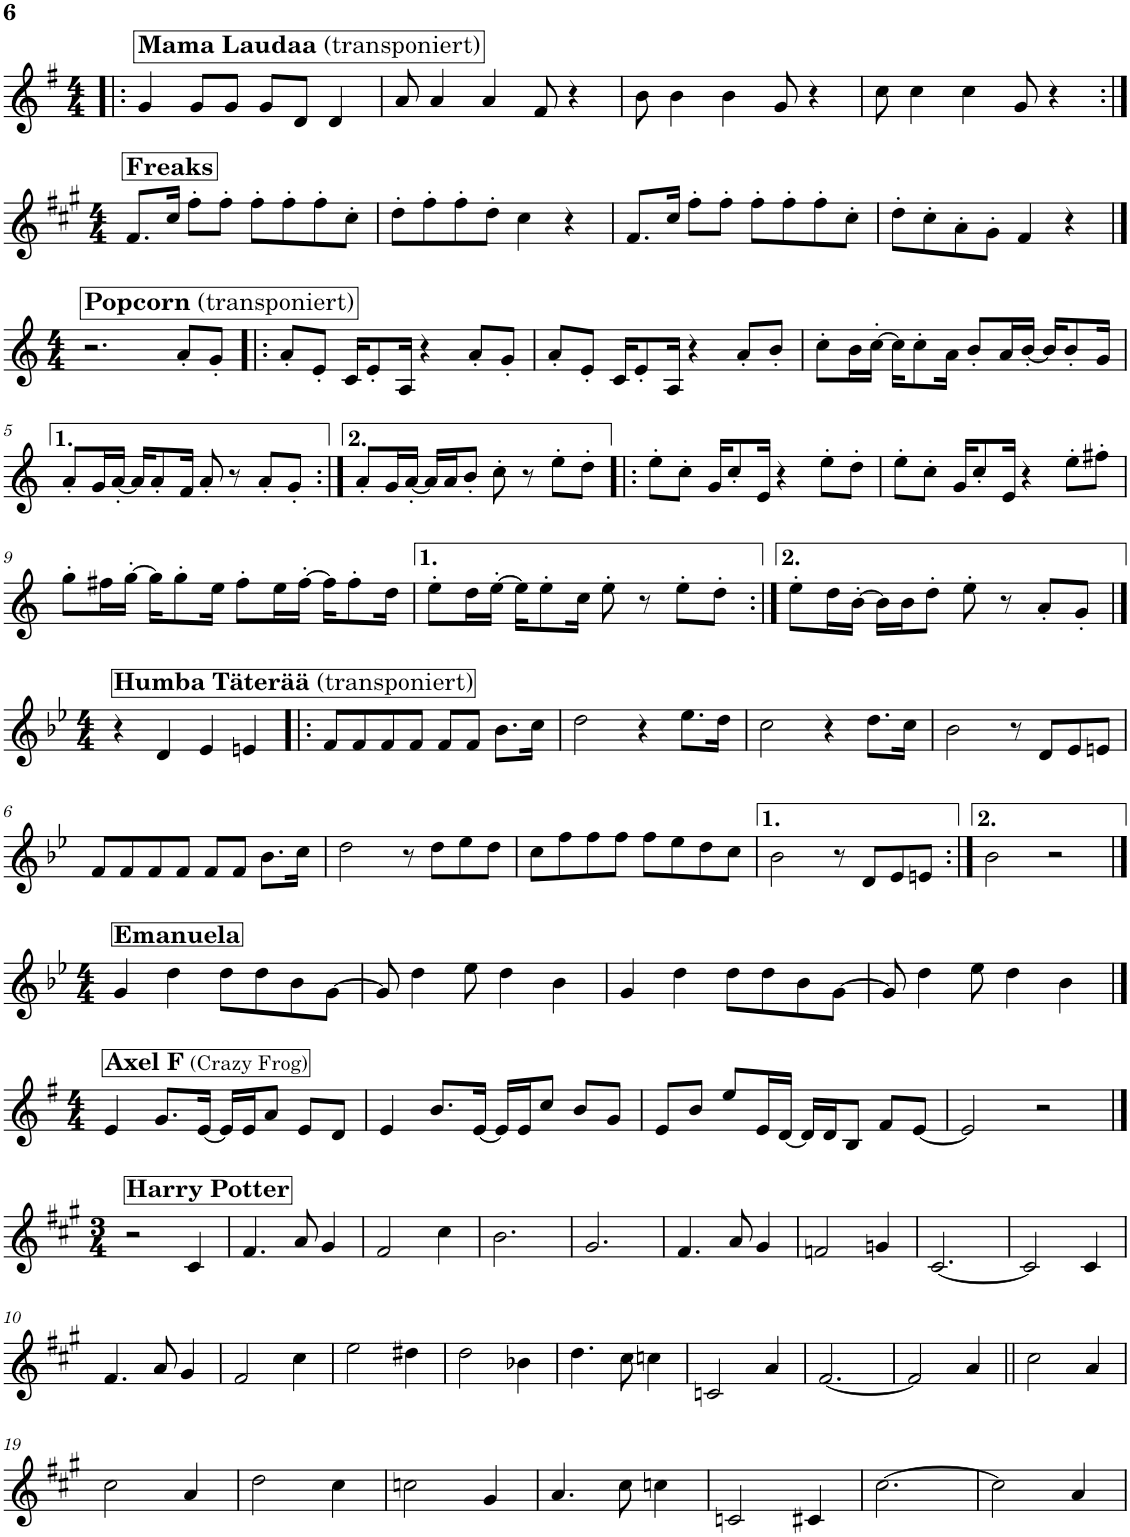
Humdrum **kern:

**kern
*part1
*staff1
*I"Bb Trumpet
*I'Bb Tpt.
!!LO:PB:g=z
*clefG2
*Trd1c2
*k[f#]
*M4/4
=1!|:
!LO:TX:a:B:t=Mama Laudaa
!LO:TX:a:t=(transponiert)
4g/
8g/L
8g/J
8g/L
8d/J
4d/
=2
8a/
4a/
4a/
8f#/
4r
=3
8b\
4b\
4b\
8g/
4r
=4
8cc\
4cc\
4cc\
8g/
4r
!!LO:LB:g=z
=1:|!
*k[f#c#g#]
*M4/4
!LO:TX:a:B:t=Freaks
8.f#/L
16cc#/Jk
8ff#'\L
8ff#'\J
8ff#'\L
8ff#'\
8ff#'\
8cc#'\J
=2
8dd'\L
8ff#'\
8ff#'\
8dd'\J
4cc#\
4r
=3
8.f#/L
16cc#/Jk
8ff#'\L
8ff#'\J
8ff#'\L
8ff#'\
8ff#'\
8cc#'\J
=4
8dd'\L
8cc#'\
8a'\
8g#'\J
4f#/
4r
!!LO:LB:g=z
==1
*k[]
*M4/4
!LO:TX:a:B:t=Popcorn
!LO:TX:a:t=(transponiert)
2.r
8a'/L
8g'/J
=2!|:
8a'/L
8e'/J
16c/KL
8e'/
16A/Jk
4r
8a'/L
8g'/J
=3
8a'/L
8e'/J
16c/KL
8e'/
16A/Jk
4r
8a'/L
8b'/J
=4
8cc'\L
16b\L
[16cc'\JJ
16cc\KL]
8cc'\
16a\Jk
8b'/L
16a/L
[16b'/JJ
16b/KL]
8b'/
16g/Jk
!!LO:LB:g=z
=5
8a'/L
16g/L
[16a'/JJ
16a/KL]
8a'/
16f/Jk
8a'/
8r
8a'/L
8g'/J
=6:|!
8a'/L
16g/L
[16a'/JJ
16a/LL]
16a/J
8b'/J
8cc'\
8r
8ee'\L
8dd'\J
=7!|:
8ee'\L
8cc'\J
16g/KL
8cc'/
16e/Jk
4r
8ee'\L
8dd'\J
=8
8ee'\L
8cc'\J
16g/KL
8cc'/
16e/Jk
4r
8ee'\L
8ff#X'\J
!!LO:LB:g=z
=9
8gg'\L
16ff#X\L
[16gg'\JJ
16gg\KL]
8gg'\
16ee\Jk
8ff#'\L
16ee\L
[16ff#'\JJ
16ff#\KL]
8ff#'\
16dd\Jk
=10
8ee'\L
16dd\L
[16ee'\JJ
16ee\KL]
8ee'\
16cc\Jk
8ee'\
8r
8ee'\L
8dd'\J
=11:|!
8ee'\L
16dd\L
[16b'\JJ
16b\LL]
16b\J
8dd'\J
8ee'\
8r
8a'/L
8g'/J
!!LO:LB:g=z
==1
*k[b-e-]
*M4/4
!LO:TX:a:B:t=Humba Täterää
!LO:TX:a:t=(transponiert)
4r
4d/
4e-/
4en/
=2!|:
8f/L
8f/
8f/
8f/J
8f/L
8f/J
8.b-\L
16cc\Jk
=3
2dd\
4r
8.ee-\L
16dd\Jk
=4
2cc\
4r
8.dd\L
16cc\Jk
=5
2b-\
8r
8d/L
8e-/
8en/J
!!LO:LB:g=z
=6
8f/L
8f/
8f/
8f/J
8f/L
8f/J
8.b-\L
16cc\Jk
=7
2dd\
8r
8dd\L
8ee-\
8dd\J
=8
8cc\L
8ff\
8ff\
8ff\J
8ff\L
8ee-\
8dd\
8cc\J
=9
2b-\
8r
8d/L
8e-/
8en/J
=10:|!
2b-\
2r
!!LO:LB:g=z
==1
*M4/4
!LO:TX:a:B:t=Emanuela
4g/
4dd\
8dd\L
8dd\
8b-\
[8g\J
=2
8g/]
4dd\
8ee-\
4dd\
4b-\
=3
4g/
4dd\
8dd\L
8dd\
8b-\
[8g\J
=4
8g/]
4dd\
8ee-\
4dd\
4b-\
!!LO:LB:g=z
==1
*k[f#]
*M4/4
!LO:TX:a:B:t=Axel F
!LO:TX:a:t=(Crazy Frog)
4e/
8.g/L
[16e/Jk
16e/LL]
16e/J
8a/J
8e/L
8d/J
=2
4e/
8.b/L
[16e/Jk
16e/LL]
16e/J
8cc/J
8b/L
8g/J
=3
8e/L
8b/J
8ee/L
16e/L
[16d/JJ
16d/LL]
16d/J
8B/J
8f#/L
[8e/J
=4
2e/]
2r
!!LO:LB:g=z
==1
*k[f#c#g#]
*M3/4
!LO:TX:a:B:t=Harry Potter
2r
4c#/
=2
4.f#/
8a/
4g#/
=3
2f#/
4cc#\
=4
2.b\
=5
2.g#/
=6
4.f#/
8a/
4g#/
=7
2fn/
4gn/
=8
[2.c#/
=9
2c#/]
4c#/
!!LO:LB:g=z
=10
4.f#/
8a/
4g#/
=11
2f#/
4cc#\
=12
2ee\
4dd#X\
=13
2dd\
4b-X\
=14
4.dd\
8cc#\
4ccn\
=15
2cn/
4a/
=16
[2.f#/
=17
2f#/]
4a/
=18||
2cc#\
4a/
!!LO:LB:g=z
=19
2cc#\
4a/
=20
2dd\
4cc#\
=21
2ccn\
4g#/
=22
4.a/
8cc#\
4ccn\
=23
2cn/
4c#X/
=24
[2.cc#\
=25
2cc#\]
4a/
=
*-
